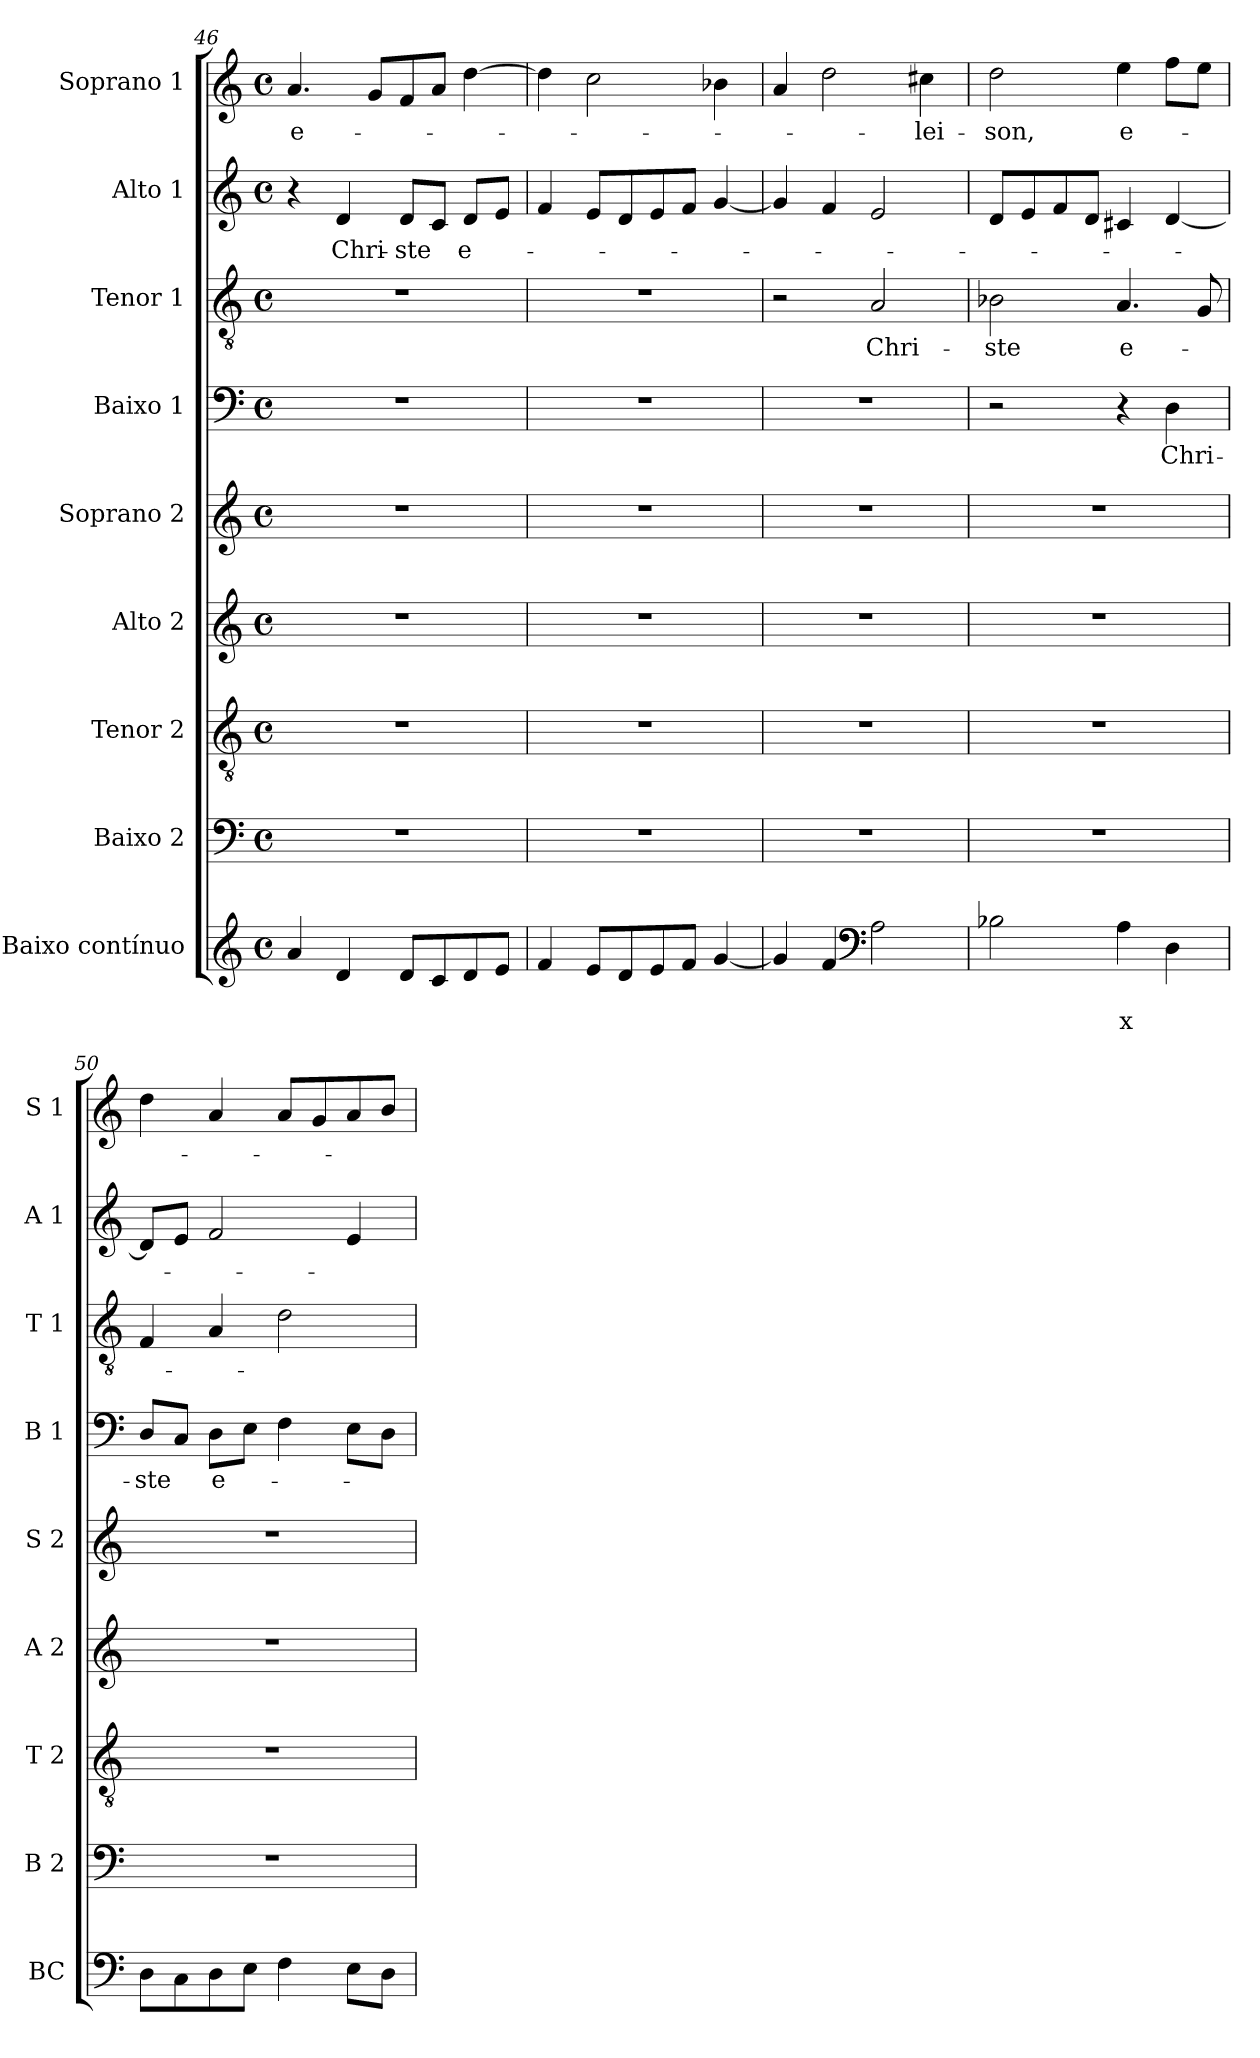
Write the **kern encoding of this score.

**kern	**text	**text	**kern	**kern	**kern	**kern	**kern	**text	**kern	**text	**kern	**text	**kern	**text
*part9	*part9	*part9	*part8	*part7	*part6	*part5	*part4	*part4	*part3	*part3	*part2	*part2	*part1	*part1
*staff9	*staff9	*staff9	*staff8	*staff7	*staff6	*staff5	*staff4	*staff4	*staff3	*staff3	*staff2	*staff2	*staff1	*staff1
*I"Baixo contínuo	*	*	*I"Baixo 2	*I"Tenor 2	*I"Alto 2	*I"Soprano 2	*I"Baixo 1	*	*I"Tenor 1	*	*I"Alto 1	*	*I"Soprano 1	*
*I'BC	*	*	*I'B 2	*I'T 2	*I'A 2	*I'S 2	*I'B 1	*	*I'T 1	*	*I'A 1	*	*I'S 1	*
*clefG2	*	*	*clefF4	*clefGv2	*clefG2	*clefG2	*clefF4	*	*clefGv2	*	*clefG2	*	*clefG2	*
*k[]	*	*	*k[]	*k[]	*k[]	*k[]	*k[]	*	*k[]	*	*k[]	*	*k[]	*
*C:	*	*	*C:	*C:	*C:	*C:	*C:	*	*C:	*	*C:	*	*C:	*
*M4/4	*	*	*M4/4	*M4/4	*M4/4	*M4/4	*M4/4	*	*M4/4	*	*M4/4	*	*M4/4	*
*met(c)	*	*	*met(c)	*met(c)	*met(c)	*met(c)	*met(c)	*	*met(c)	*	*met(c)	*	*met(c)	*
=46	=46	=46	=46	=46	=46	=46	=46	=46	=46	=46	=46	=46	=46	=46
!	!	!	!	!	!	!	!	!	!	!	!	!	!	!LO:LY:b
4a/	.	.	1r	1r	1r	1r	1r	.	1r	.	4r	.	4.a/	e-
!	!	!	!	!	!	!	!	!	!	!	!	!LO:LY:b	!	!
4d/	.	.	.	.	.	.	.	.	.	.	4d/	Chri-	.	.
.	.	.	.	.	.	.	.	.	.	.	.	.	8g/L	.
!	!	!	!	!	!	!	!	!	!	!	!	!LO:LY:b	!	!
8d/L	.	.	.	.	.	.	.	.	.	.	8d/L	-ste	8f/	.
8c/	.	.	.	.	.	.	.	.	.	.	8c/J	.	8a/J	.
!	!	!	!	!	!	!	!	!	!	!	!	!LO:LY:b	!	!
8d/	.	.	.	.	.	.	.	.	.	.	8d/L	e-	[4dd\	.
8e/J	.	.	.	.	.	.	.	.	.	.	8e/J	.	.	.
=47	=47	=47	=47	=47	=47	=47	=47	=47	=47	=47	=47	=47	=47	=47
4f/	.	.	1r	1r	1r	1r	1r	.	1r	.	4f/	.	4dd\]	.
8e/L	.	.	.	.	.	.	.	.	.	.	8e/L	.	2cc\	.
8d/	.	.	.	.	.	.	.	.	.	.	8d/	.	.	.
8e/	.	.	.	.	.	.	.	.	.	.	8e/	.	.	.
8f/J	.	.	.	.	.	.	.	.	.	.	8f/J	.	.	.
[4g/	.	.	.	.	.	.	.	.	.	.	[4g/	.	4b-X\	.
=48	=48	=48	=48	=48	=48	=48	=48	=48	=48	=48	=48	=48	=48	=48
*^	*	*	*	*	*	*	*	*	*	*	*	*	*	*
4g/]	2ryy	.	.	1r	1r	1r	1r	1r	.	2r	.	4g/]	.	4a/	.
4f/	.	.	.	.	.	.	.	.	.	.	.	4f/	.	2dd\	.
*clefF4	*	*	*	*	*	*	*	*	*	*	*	*	*	*	*
!	!	!	!	!	!	!	!	!	!	!	!LO:LY:b	!	!	!	!
2A\	4ryy	.	.	.	.	.	.	.	.	2A/	Chri-	2e/	.	.	.
!	!	!	!	!	!	!	!	!	!	!	!	!	!	!	!LO:LY:b
.	4ryy	.	.	.	.	.	.	.	.	.	.	.	.	4cc#X\	-lei-
=49	=49	=49	=49	=49	=49	=49	=49	=49	=49	=49	=49	=49	=49	=49	=49
!	!	!	!	!	!	!	!	!	!	!	!LO:LY:b	!	!	!	!LO:LY:b
*v	*v	*	*	*	*	*	*	*	*	*	*	*	*	*	*
2B-X\	.	.	1r	1r	1r	1r	2r	.	2B-X\	-ste	8d/L	.	2dd\	-son,
.	.	.	.	.	.	.	.	.	.	.	8e/	.	.	.
.	.	.	.	.	.	.	.	.	.	.	8f/	.	.	.
.	.	.	.	.	.	.	.	.	.	.	8d/J	.	.	.
!	!	!LO:LY:b	!	!	!	!	!	!	!	!LO:LY:b	!	!	!	!LO:LY:b
4A\	.	x	.	.	.	.	4r	.	4.A/	e-	4c#X/	.	4ee\	e-
!	!	!	!	!	!	!	!	!LO:LY:b	!	!	!	!	!	!
4D\	.	.	.	.	.	.	4D\	Chri-	.	.	[4d/	.	8ff\L	.
.	.	.	.	.	.	.	.	.	8G/	.	.	.	8ee\J	.
=50	=50	=50	=50	=50	=50	=50	=50	=50	=50	=50	=50	=50	=50	=50
!	!	!	!	!	!	!	!	!LO:LY:b	!	!	!	!	!	!
8D\L	.	.	1r	1r	1r	1r	8D/L	-ste	4F/	.	8d/L]	.	4dd\	.
8C\	.	.	.	.	.	.	8C/J	.	.	.	8e/J	.	.	.
!	!	!	!	!	!	!	!	!LO:LY:b	!	!	!	!	!	!
8D\	.	.	.	.	.	.	8D\L	e-	4A/	.	2f/	.	4a/	.
8E\J	.	.	.	.	.	.	8E\J	.	.	.	.	.	.	.
4F\	.	.	.	.	.	.	4F\	.	2d\	.	.	.	8a/L	.
.	.	.	.	.	.	.	.	.	.	.	.	.	8g/	.
8E\L	.	.	.	.	.	.	8E\L	.	.	.	4e/	.	8a/	.
8D\J	.	.	.	.	.	.	8D\J	.	.	.	.	.	8b/J	.
=	=	=	=	=	=	=	=	=	=	=	=	=	=	=
*-	*-	*-	*-	*-	*-	*-	*-	*-	*-	*-	*-	*-	*-	*-
